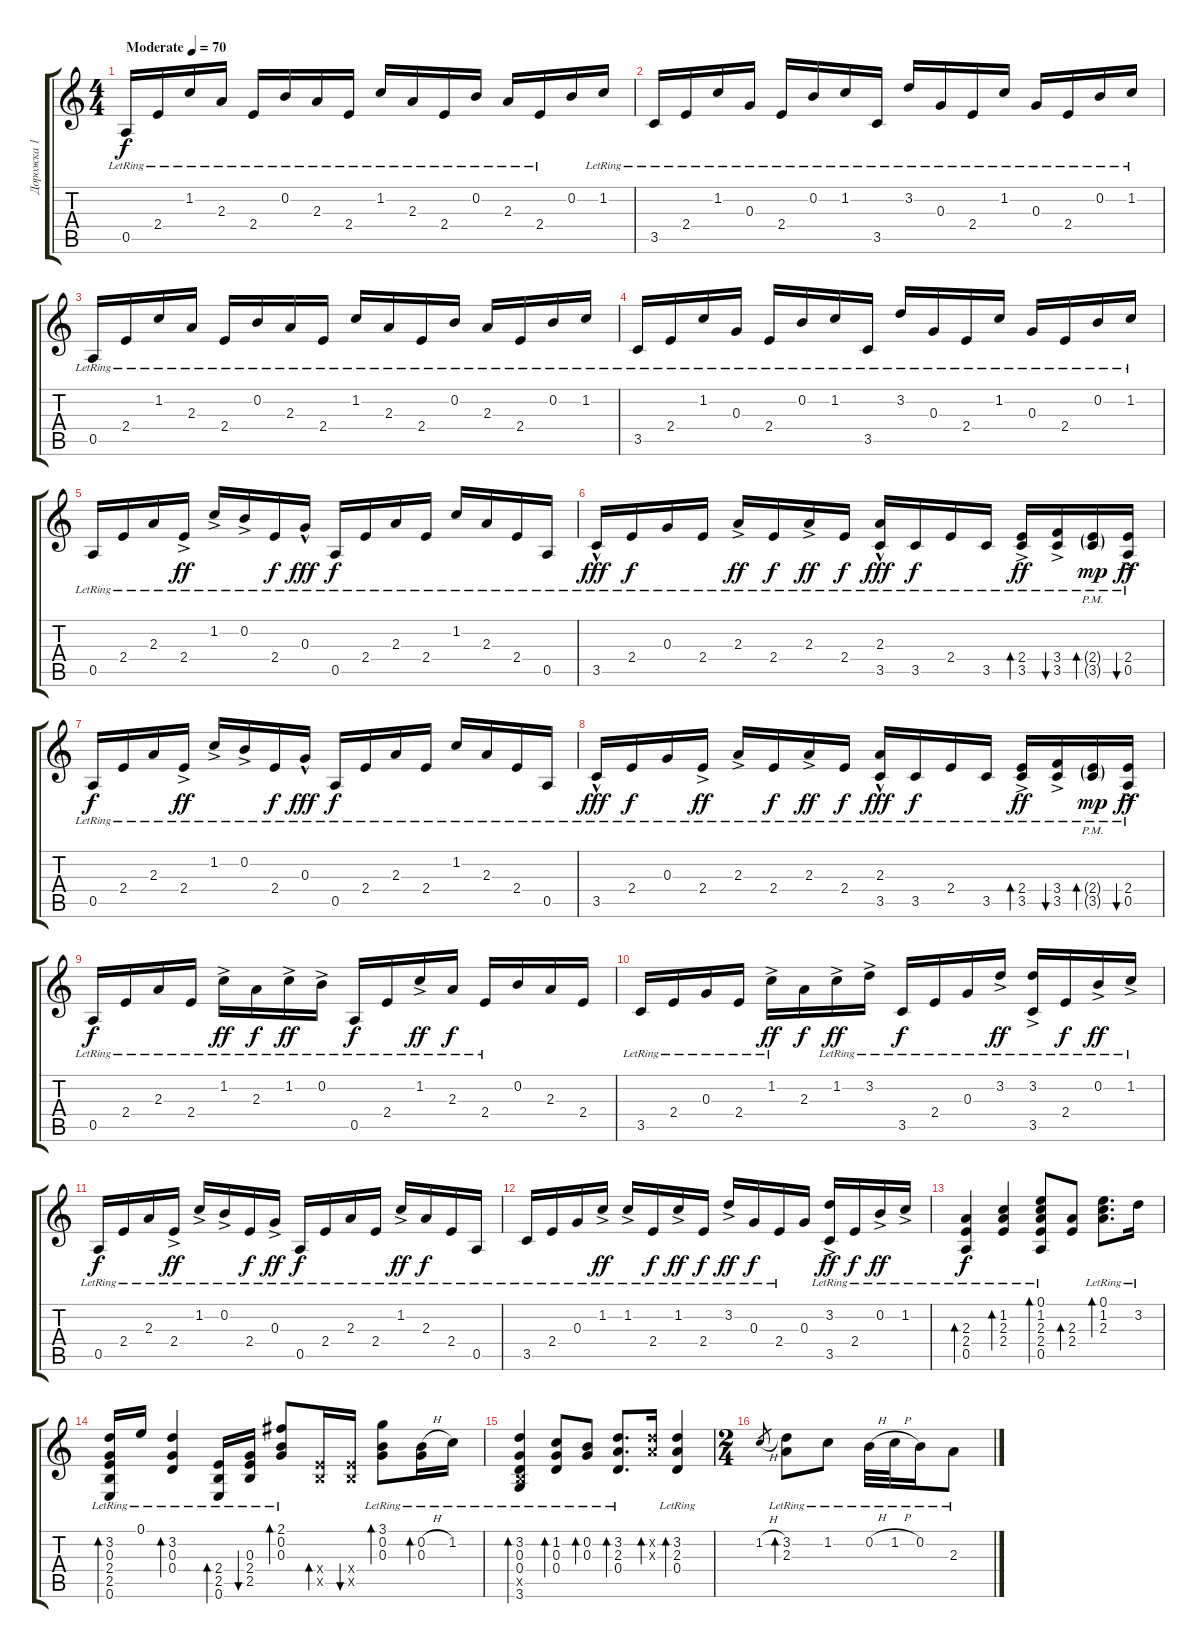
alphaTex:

\track ("Дорожка 1" "Дорожка 1") {instrument acousticguitarsteel}
\staff {score tabs}
\tuning (E4 B3 G3 D3 A2 E2) {hide}
\ts (4 4)
\tempo (70 "Moderate")
\clef g2
\ks c
0.5{lr}.16{dy f volume 8 instrument acousticguitarnylon} 2.4{lr}.16 1.2{lr}.16 2.3{lr}.16 2.4{lr}.16 0.2{lr}.16 2.3{lr}.16 2.4{lr}.16 1.2{lr}.16 2.3{lr}.16 2.4{lr}.16 0.2{lr}.16 2.3{lr}.16 2.4{lr}.16 0.2.16 1.2{lr}.16 |
3.5{lr}.16 2.4{lr}.16 1.2{lr}.16 0.3{lr}.16 2.4{lr}.16 0.2{lr}.16 1.2{lr}.16 3.5{lr}.16 3.2{lr}.16 0.3{lr}.16 2.4{lr}.16 1.2{lr}.16 0.3{lr}.16 2.4{lr}.16 0.2{lr}.16 1.2{lr}.16 |
0.5{lr}.16{volume 8 instrument acousticguitarnylon} 2.4{lr}.16 1.2{lr}.16 2.3{lr}.16 2.4{lr}.16 0.2{lr}.16 2.3{lr}.16 2.4{lr}.16 1.2{lr}.16 2.3{lr}.16 2.4{lr}.16 0.2{lr}.16 2.3{lr}.16 2.4{lr}.16 0.2{lr}.16 1.2{lr}.16 |
3.5{lr}.16 2.4{lr}.16 1.2{lr}.16 0.3{lr}.16 2.4{lr}.16 0.2{lr}.16 1.2{lr}.16 3.5{lr}.16 3.2{lr}.16 0.3{lr}.16 2.4{lr}.16 1.2{lr}.16 0.3{lr}.16 2.4{lr}.16 0.2{lr}.16 1.2{lr}.16 |
0.5{lr}.16 2.4{lr}.16 2.3{lr}.16 2.4{ac lr}.16{dy ff} 1.2{ac lr}.16 0.2{ac lr}.16 2.4{lr}.16{dy f} 0.3{hac lr}.16{dy fff} 0.5{lr}.16{dy f} 2.4{lr}.16 2.3{lr}.16 2.4{lr}.16 1.2{lr}.16 2.3{lr}.16 2.4{lr}.16 0.5{lr}.16 |
3.5{hac lr}.16{dy fff} 2.4{lr}.16{dy f} 0.3{lr}.16 2.4{lr}.16 2.3{ac lr}.16{dy ff} 2.4{lr}.16{dy f} 2.3{ac lr}.16{dy ff} 2.4{lr}.16{dy f} (2.3{hac lr} 3.5{hac lr}).16{dy fff} 3.5{lr}.16{dy f} 2.4{lr}.16 3.5{lr}.16 (2.4{ac lr} 3.5{ac lr}).16{bd 30 dy ff} (3.4{ac lr} 3.5{ac lr}).16{bu 60} (2.4{g lr} 3.5{g pm lr}).16{bd 60 dy mp} (2.4{ac lr} 0.5{lr}).16{bu 60 dy ff} |
0.5{lr}.16{dy f} 2.4{lr}.16 2.3{lr}.16 2.4{ac lr}.16{dy ff} 1.2{ac lr}.16 0.2{ac lr}.16 2.4{lr}.16{dy f} 0.3{hac lr}.16{dy fff} 0.5{lr}.16{dy f} 2.4{lr}.16 2.3{lr}.16 2.4{lr}.16 1.2{lr}.16 2.3{lr}.16 2.4{lr}.16 0.5{lr}.16 |
3.5{hac lr}.16{dy fff} 2.4{lr}.16{dy f} 0.3{lr}.16 2.4{ac lr}.16{dy ff} 2.3{ac lr}.16 2.4{lr}.16{dy f} 2.3{ac lr}.16{dy ff} 2.4{lr}.16{dy f} (2.3{hac lr} 3.5{hac lr}).16{dy fff} 3.5{lr}.16{dy f} 2.4{lr}.16 3.5{lr}.16 (2.4{ac lr} 3.5{ac lr}).16{bd 30 dy ff} (3.4{ac lr} 3.5{ac lr}).16{bu 60} (2.4{g lr} 3.5{g pm lr}).16{bd 60 dy mp} (2.4{ac lr} 0.5{lr}).16{bu 60 dy ff} |
0.5{lr}.16{dy f} 2.4{lr}.16 2.3{lr}.16 2.4{lr}.16 1.2{ac lr}.16{dy ff} 2.3{lr}.16{dy f} 1.2{ac lr}.16{dy ff} 0.2{ac lr}.16 0.5{lr}.16{dy f} 2.4{lr}.16 1.2{ac lr}.16{dy ff} 2.3{lr}.16{dy f} 2.4{lr}.16 0.2.16 2.3.16 2.4.16 |
3.5{lr}.16 2.4{lr}.16 0.3{lr}.16 2.4{lr}.16 1.2{ac lr}.16{dy ff} 2.3.16{dy f} 1.2{ac lr}.16{dy ff} 3.2{ac lr}.16 3.5{lr}.16{dy f} 2.4{lr}.16 0.3{lr}.16 3.2{ac lr}.16{dy ff} (3.2{ac lr} 3.5{ac lr}).16 2.4{lr}.16{dy f} 0.2{ac lr}.16{dy ff} 1.2{ac lr}.16 |
0.5{lr}.16{dy f} 2.4{lr}.16 2.3{lr}.16 2.4{ac lr}.16{dy ff} 1.2{ac lr}.16 0.2{ac lr}.16 2.4{lr}.16{dy f} 0.3{ac lr}.16{dy ff} 0.5{lr}.16{dy f} 2.4{lr}.16 2.3{lr}.16 2.4{lr}.16 1.2{ac lr}.16{dy ff} 2.3{lr}.16{dy f} 2.4{lr}.16 0.5{lr}.16 |
3.5{lr}.16 2.4{lr}.16 0.3{lr}.16 1.2{ac lr}.16{dy ff} 1.2{ac lr}.16 2.4{lr}.16{dy f} 1.2{ac lr}.16{dy ff} 2.4{lr}.16{dy f} 3.2{ac lr}.16{dy ff} 0.3{lr}.16{dy f} 2.4{lr}.16 0.3.16 (3.2{ac lr} 3.5{ac lr}).16{dy ff} 2.4{lr}.16{dy f} 0.2{ac lr}.16{dy ff} 1.2{ac lr}.16 |
(2.3 2.4{lr} 0.5{lr}).4{bd 30 dy f} (1.2{lr} 2.3{lr} 2.4{lr}).4{bd 30} (0.1{lr} 1.2{lr} 2.3 2.4 0.5).8{bd 30} (2.3 2.4).8{bd 30} (0.1{lr} 1.2{lr} 2.3{lr}).8{d bd 30} 3.2{lr}.16 |
(3.2{lr} 0.3{lr} 2.4{lr} 2.5{lr} 0.6{lr}).16{bd 30} 0.1{lr}.16 (3.2{lr} 0.3{lr} 0.4{lr}).4{bd 30} (2.4{lr} 2.5{lr} 0.6{lr}).16{bd 30} (0.3{lr} 2.4{lr} 2.5{lr}).16{bu 30} (2.1{lr} 0.2{lr} 0.3{lr}).8{bd 30} (2.4{x} 2.5{x}).16{bd 60} (2.4{x} 2.5{x}).16{bu 60} (3.1{lr} 0.2{lr} 0.3{lr}).8{bd 30} (0.2{h lr} 0.3{lr}).16{bd 60} 1.2{lr}.16 |
(3.2{lr} 0.3{lr} 0.4{lr} 2.5{x} 3.6{lr}).4{bd 60} (1.2{lr} 0.3{lr} 0.4{lr}).8{bd 60} (0.2{lr} 0.3{lr}).8{bd 60} (3.2{lr} 2.3{lr} 0.4{lr}).8{d bd 60} (3.2{x} 2.3{x}).16{bd 30} (3.2{lr} 2.3{lr} 0.4{lr}).4{bd 30} |
\ts (2 4)
1.2{h}.8{gr} (3.2{lr} 2.3{lr}).8{bd 60} 1.2{lr}.8 0.2{h lr}.32 1.2{h lr}.32 0.2{lr}.16 2.3{lr}.8
